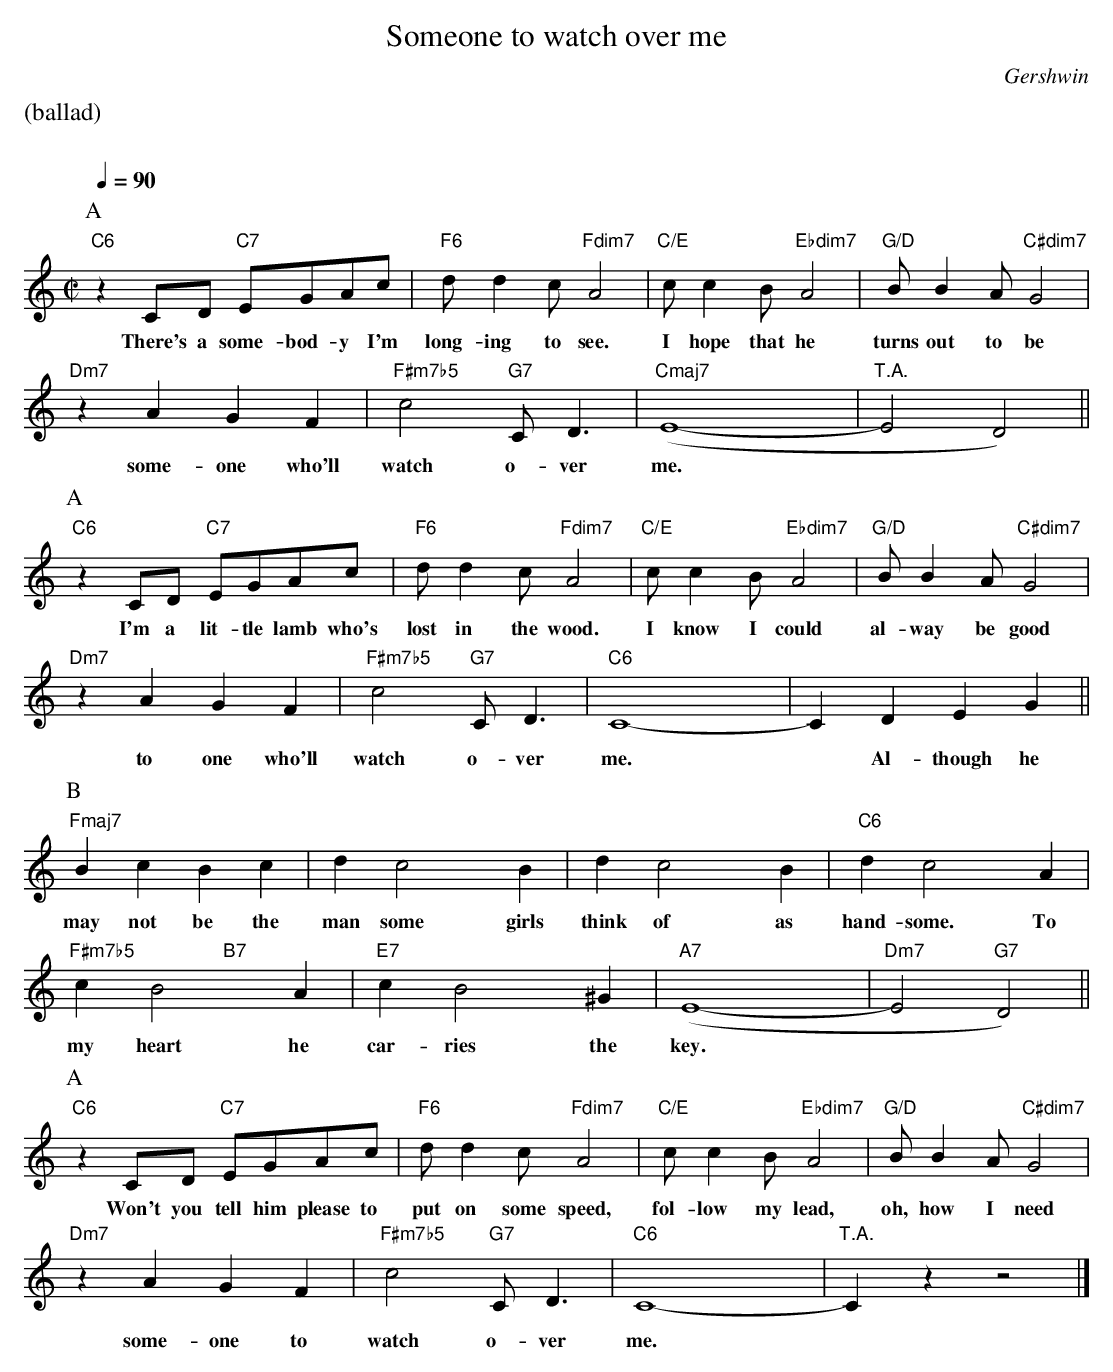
X:1
T:Someone to watch over me
M:C|
L:1/4
C:Gershwin
Q:1/4=90
%%staves (chords melody)
K:C
%%text (ballad)
%%vskip 20
P:A
V:chords
"C6"x2 "C7"x2 | "F6"x2 "Fdim7"x2 | "C/E"x2 "Ebdim7"x2 | "G/D"x2 "C#dim7"x2 |
"Dm7"x2 x2 | "F#m7b5"x2 "G7"x2 | "Cmaj7"x2 x2 | "T.A."x2 x2 ||
V:melody
zC/D/ E/G/A/c/ | d/dc/ A2 | c/cB/ A2 | B/BA/ G2 |
w:There's a some-bod-y I'm long-ing to see. I hope that he turns out to be
zAGF | c2 C<D | (E4- | E2D2) ||
w:some-one who'll watch o-ver me.**
P:A
V:chords
"C6"x2 "C7"x2 | "F6"x2 "Fdim7"x2 | "C/E"x2 "Ebdim7"x2 | "G/D"x2 "C#dim7"x2 |
"Dm7"x2 x2 | "F#m7b5"x2 "G7"x2 | "C6"x2 x2 | x2 x2 ||
V:melody
zC/D/ E/G/A/c/ | d/dc/ A2 | c/cB/ A2 | B/BA/ G2 |
w:I'm a lit-tle lamb who's lost in the wood. I know I could al-way be good
zAGF | c2 C<D | C4- | CDEG ||
w:to one who'll watch o-ver me.* Al-though he
P:B
V:chords
"Fmaj7"x2 x2 | x2 x2 | x2 x2 | "C6"x2 x2 |
"F#m7b5"x2 "B7"x2 | "E7"x2 x2 | "A7"x2 x2 | "Dm7"x2 "G7"x2 ||
V:melody
BcBc | dc2B | dc2B | dc2A |
w:may not be the man some girls think of as hand-some. To
cB2A | cB2^G | (E4- | E2D2) ||
w:my heart he car-ries the key.**
P:A
V:chords
"C6"x2 "C7"x2 | "F6"x2 "Fdim7"x2 | "C/E"x2 "Ebdim7"x2 | "G/D"x2 "C#dim7"x2 |
"Dm7"x2 x2 | "F#m7b5"x2 "G7"x2 | "C6"x2 x2 | "T.A."x2 x2 |]
V:melody
zC/D/ E/G/A/c/ | d/dc/ A2 | c/cB/ A2 | B/BA/ G2 |
w:Won't you tell him please to put on some speed, fol-low my lead, oh, how I need
zAGF | c2 C<D | C4- | Cz z2 |]
w:some-one to watch o-ver me.*
